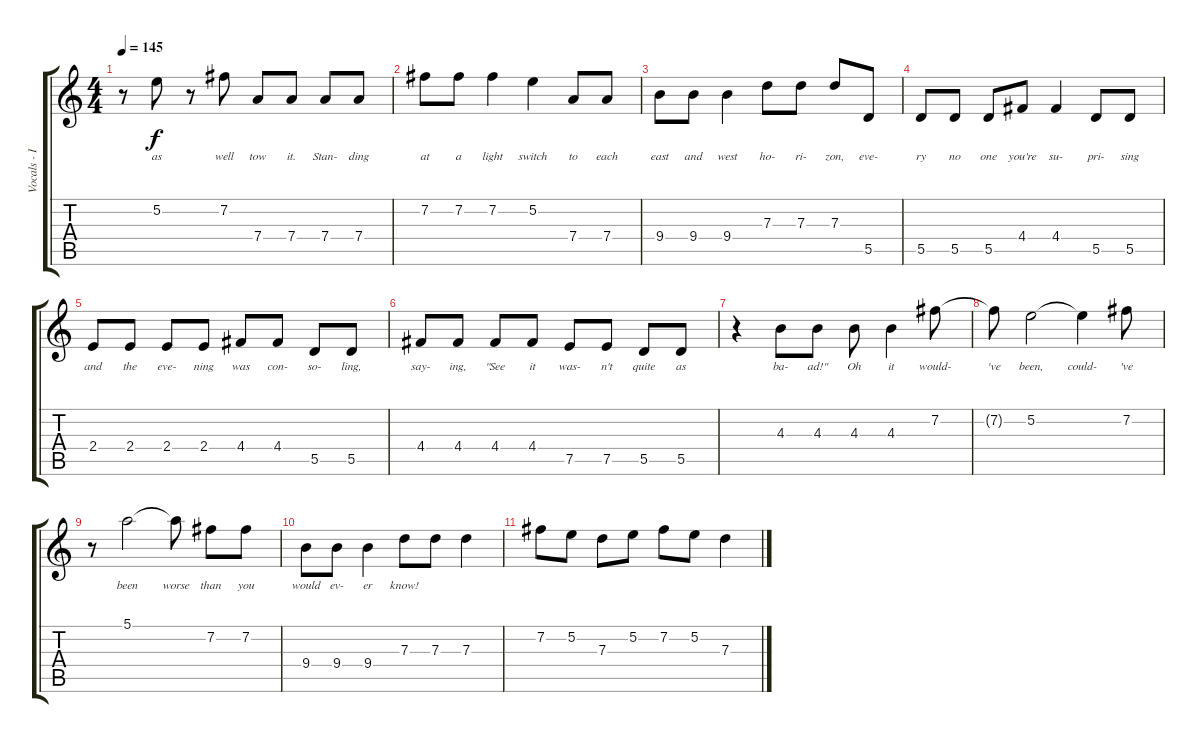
\track ("Vocals - Isaac Brock" "Vocals - I") {instrument electricguitarjazz}
\staff {score tabs}
\tuning (E4 B3 G3 D3 A2 E2) {hide}
\ts (4 4)
\tempo 145
\clef g2
\ks c
r.8{dy f} 5.2.8{lyrics (0 "as") lyrics (1 "") lyrics (2 "") lyrics (3 "") lyrics (4 "")} r.8 7.2.8{lyrics (0 "well") lyrics (1 "") lyrics (2 "") lyrics (3 "") lyrics (4 "")} 7.4.8{lyrics (0 "tow") lyrics (1 "") lyrics (2 "") lyrics (3 "") lyrics (4 "")} 7.4.8{lyrics (0 "it.") lyrics (1 "") lyrics (2 "") lyrics (3 "") lyrics (4 "")} 7.4.8{lyrics (0 "Stan-") lyrics (1 "") lyrics (2 "") lyrics (3 "") lyrics (4 "")} 7.4.8{lyrics (0 "ding") lyrics (1 "") lyrics (2 "") lyrics (3 "") lyrics (4 "")} |
7.2.8{lyrics (0 "at") lyrics (1 "") lyrics (2 "") lyrics (3 "") lyrics (4 "")} 7.2.8{lyrics (0 "a") lyrics (1 "") lyrics (2 "") lyrics (3 "") lyrics (4 "")} 7.2.4{lyrics (0 "light") lyrics (1 "") lyrics (2 "") lyrics (3 "") lyrics (4 "")} 5.2.4{lyrics (0 "switch") lyrics (1 "") lyrics (2 "") lyrics (3 "") lyrics (4 "")} 7.4.8{lyrics (0 "to") lyrics (1 "") lyrics (2 "") lyrics (3 "") lyrics (4 "")} 7.4.8{lyrics (0 "each") lyrics (1 "") lyrics (2 "") lyrics (3 "") lyrics (4 "")} |
9.4.8{lyrics (0 "east") lyrics (1 "") lyrics (2 "") lyrics (3 "") lyrics (4 "")} 9.4.8{lyrics (0 "and") lyrics (1 "") lyrics (2 "") lyrics (3 "") lyrics (4 "")} 9.4.4{lyrics (0 "west") lyrics (1 "") lyrics (2 "") lyrics (3 "") lyrics (4 "")} 7.3.8{lyrics (0 "ho-") lyrics (1 "") lyrics (2 "") lyrics (3 "") lyrics (4 "")} 7.3.8{lyrics (0 "ri-") lyrics (1 "") lyrics (2 "") lyrics (3 "") lyrics (4 "")} 7.3.8{lyrics (0 "zon,") lyrics (1 "") lyrics (2 "") lyrics (3 "") lyrics (4 "")} 5.5.8{lyrics (0 "eve-") lyrics (1 "") lyrics (2 "") lyrics (3 "") lyrics (4 "")} |
5.5.8{lyrics (0 "ry") lyrics (1 "") lyrics (2 "") lyrics (3 "") lyrics (4 "")} 5.5.8{lyrics (0 "no") lyrics (1 "") lyrics (2 "") lyrics (3 "") lyrics (4 "")} 5.5.8{lyrics (0 "one") lyrics (1 "") lyrics (2 "") lyrics (3 "") lyrics (4 "")} 4.4.8{lyrics (0 "you're") lyrics (1 "") lyrics (2 "") lyrics (3 "") lyrics (4 "")} 4.4.4{lyrics (0 "su-") lyrics (1 "") lyrics (2 "") lyrics (3 "") lyrics (4 "")} 5.5.8{lyrics (0 "pri-") lyrics (1 "") lyrics (2 "") lyrics (3 "") lyrics (4 "")} 5.5.8{lyrics (0 "sing") lyrics (1 "") lyrics (2 "") lyrics (3 "") lyrics (4 "")} |
2.4.8{lyrics (0 "and") lyrics (1 "") lyrics (2 "") lyrics (3 "") lyrics (4 "")} 2.4.8{lyrics (0 "the") lyrics (1 "") lyrics (2 "") lyrics (3 "") lyrics (4 "")} 2.4.8{lyrics (0 "eve-") lyrics (1 "") lyrics (2 "") lyrics (3 "") lyrics (4 "")} 2.4.8{lyrics (0 "ning") lyrics (1 "") lyrics (2 "") lyrics (3 "") lyrics (4 "")} 4.4.8{lyrics (0 "was") lyrics (1 "") lyrics (2 "") lyrics (3 "") lyrics (4 "")} 4.4.8{lyrics (0 "con-") lyrics (1 "") lyrics (2 "") lyrics (3 "") lyrics (4 "")} 5.5.8{lyrics (0 "so-") lyrics (1 "") lyrics (2 "") lyrics (3 "") lyrics (4 "")} 5.5.8{lyrics (0 "ling,") lyrics (1 "") lyrics (2 "") lyrics (3 "") lyrics (4 "")} |
4.4.8{lyrics (0 "say-") lyrics (1 "") lyrics (2 "") lyrics (3 "") lyrics (4 "")} 4.4.8{lyrics (0 "ing,") lyrics (1 "") lyrics (2 "") lyrics (3 "") lyrics (4 "")} 4.4.8{lyrics (0 "\"See") lyrics (1 "") lyrics (2 "") lyrics (3 "") lyrics (4 "")} 4.4.8{lyrics (0 "it") lyrics (1 "") lyrics (2 "") lyrics (3 "") lyrics (4 "")} 7.5.8{lyrics (0 "was-") lyrics (1 "") lyrics (2 "") lyrics (3 "") lyrics (4 "")} 7.5.8{lyrics (0 "n't") lyrics (1 "") lyrics (2 "") lyrics (3 "") lyrics (4 "")} 5.5.8{lyrics (0 "quite") lyrics (1 "") lyrics (2 "") lyrics (3 "") lyrics (4 "")} 5.5.8{lyrics (0 "as") lyrics (1 "") lyrics (2 "") lyrics (3 "") lyrics (4 "")} |
r.4 4.3.8{lyrics (0 "ba-") lyrics (1 "") lyrics (2 "") lyrics (3 "") lyrics (4 "")} 4.3.8{lyrics (0 "ad!\"") lyrics (1 "") lyrics (2 "") lyrics (3 "") lyrics (4 "")} 4.3.8{lyrics (0 "Oh") lyrics (1 "") lyrics (2 "") lyrics (3 "") lyrics (4 "")} 4.3.4{lyrics (0 "it") lyrics (1 "") lyrics (2 "") lyrics (3 "") lyrics (4 "")} 7.2.8{lyrics (0 "would-") lyrics (1 "") lyrics (2 "") lyrics (3 "") lyrics (4 "")} |
7.2{t}.8{lyrics (0 "'ve") lyrics (1 "") lyrics (2 "") lyrics (3 "") lyrics (4 "")} 5.2.2{lyrics (0 "been,") lyrics (1 "") lyrics (2 "") lyrics (3 "") lyrics (4 "")} 5.2{t}.4{lyrics (0 "could-") lyrics (1 "") lyrics (2 "") lyrics (3 "") lyrics (4 "")} 7.2.8{lyrics (0 "'ve") lyrics (1 "") lyrics (2 "") lyrics (3 "") lyrics (4 "")} |
r.8 5.1.2{lyrics (0 "been") lyrics (1 "") lyrics (2 "") lyrics (3 "") lyrics (4 "")} 5.1{t}.8{lyrics (0 "worse") lyrics (1 "") lyrics (2 "") lyrics (3 "") lyrics (4 "")} 7.2.8{lyrics (0 "than") lyrics (1 "") lyrics (2 "") lyrics (3 "") lyrics (4 "")} 7.2.8{lyrics (0 "you") lyrics (1 "") lyrics (2 "") lyrics (3 "") lyrics (4 "")} |
9.4.8{lyrics (0 "would") lyrics (1 "") lyrics (2 "") lyrics (3 "") lyrics (4 "")} 9.4.8{lyrics (0 "ev-") lyrics (1 "") lyrics (2 "") lyrics (3 "") lyrics (4 "")} 9.4.4{lyrics (0 "er") lyrics (1 "") lyrics (2 "") lyrics (3 "") lyrics (4 "")} 7.3.8{lyrics (0 "know!") lyrics (1 "") lyrics (2 "") lyrics (3 "") lyrics (4 "")} 7.3.8 7.3.4 |
7.2.8 5.2.8 7.3.8 5.2.8 7.2.8 5.2.8 7.3.4
